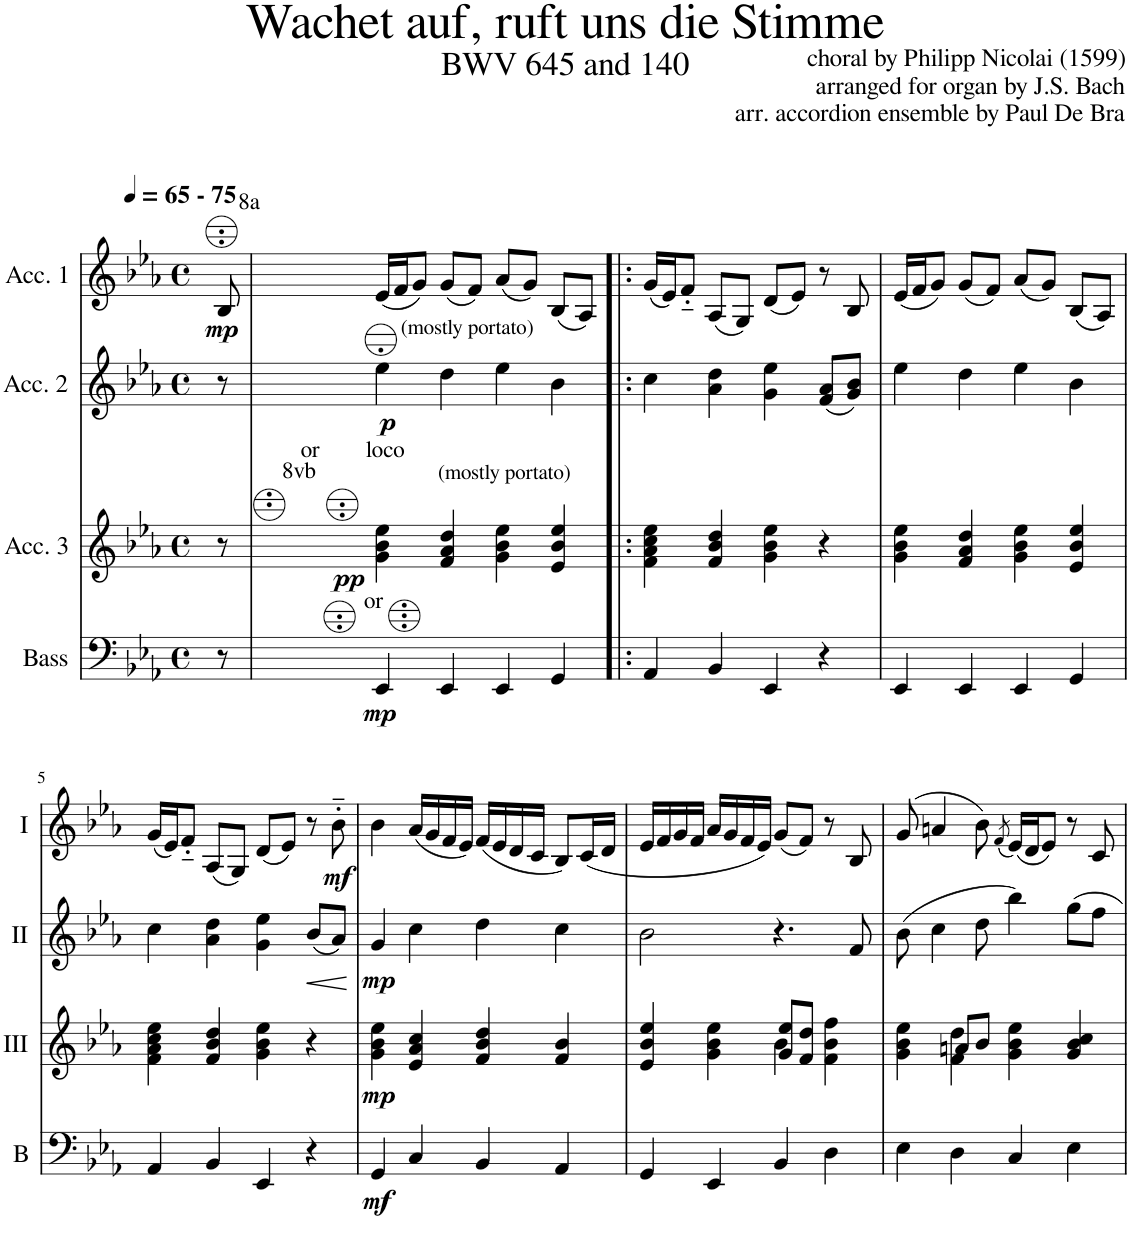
**kern	**dynam	**kern	**dynam	**kern	**dynam	**kern	**dynam
*part4	*part4	*part3	*part3	*part2	*part2	*part1	*part1
*staff4	*staff4	*staff3	*staff3	*staff2	*staff2	*staff1	*staff1
*I"Bass	*	*I"Acc. 3	*	*I"Acc. 2	*	*I"Acc. 1	*
*I'B	*	*	*	*	*	*	*
*clefF4	*	*clefG2	*	*clefG2	*	*clefG2	*
*	*	*Trd7c12	*	*Trd7c12	*	*	*
*k[b-e-a-]	*	*k[b-e-a-]	*	*k[b-e-a-]	*	*k[b-e-a-]	*
*M4/4	*	*M4/4	*	*M4/4	*	*M4/4	*
*met(c)	*	*met(c)	*	*met(c)	*	*met(c)	*
*MM65	*	*MM65	*	*MM65	*	*MM65	*
=1	=1	=1	=1	=1	=1	=1	=1
!	!	!	!	!	!	!LO:TX:a:B:t=- 75	!
!	!	!	!	!	!	!LO:TX:a:t=8a	!
!	!	!	!	!	!	!	!LO:DY:b
8r	.	8r	.	8r	.	8B-/	mp
=2	=2	=2	=2	=2	=2	=2	=2
!	!	!	!	!LO:TX:a:t=(mostly portato)	!	!	!
!	!	!LO:TX:a:t=(mostly portato)	!	!	!	!	!
!	!	!LO:TX:a:t=8vb	!	!	!	!	!
!	!	!LO:TX:a:t=or        loco	!	!	!	!	!
!LO:TX:a:t=or	!	!	!	!	!	!	!
!	!LO:DY:b	!	!LO:DY:b	!	!LO:DY:b	!	!
4EE-/	mp	4g\ 4b-\ 4ee-\	pp	4ee-\	p	(16e-/LL	.
.	.	.	.	.	.	16f/J	.
.	.	.	.	.	.	8g/J)	.
4EE-/	.	4f/ 4a-/ 4dd/	.	4dd\	.	(8g/L	.
.	.	.	.	.	.	8f/J)	.
4EE-/	.	4g\ 4b-\ 4ee-\	.	4ee-\	.	(8a-/L	.
.	.	.	.	.	.	8g/J)	.
4GG/	.	4e-/ 4b-/ 4ee-/	.	4b-\	.	(8B-/L	.
.	.	.	.	.	.	8A-/J)	.
=3!|:	=3!|:	=3!|:	=3!|:	=3!|:	=3!|:	=3!|:	=3!|:
4AA-/	.	4f\ 4a-\ 4cc\ 4ee-\	.	4cc\	.	(16g/LL	.
.	.	.	.	.	.	16e-/J)	.
.	.	.	.	.	.	8f'~/J	.
4BB-/	.	4f/ 4b-/ 4dd/	.	4a-\ 4dd\	.	(8A-/L	.
.	.	.	.	.	.	8G/J)	.
4EE-/	.	4g\ 4b-\ 4ee-\	.	4g\ 4ee-\	.	(8d/L	.
.	.	.	.	.	.	8e-/J)	.
4r	.	4r	.	(8f/ 8a-/L	.	8r	.
.	.	.	.	8g/ 8b-/J)	.	8B-/	.
=4	=4	=4	=4	=4	=4	=4	=4
4EE-/	.	4g\ 4b-\ 4ee-\	.	4ee-\	.	(16e-/LL	.
.	.	.	.	.	.	16f/J	.
.	.	.	.	.	.	8g/J)	.
4EE-/	.	4f/ 4a-/ 4dd/	.	4dd\	.	(8g/L	.
.	.	.	.	.	.	8f/J)	.
4EE-/	.	4g\ 4b-\ 4ee-\	.	4ee-\	.	(8a-/L	.
.	.	.	.	.	.	8g/J)	.
4GG/	.	4e-/ 4b-/ 4ee-/	.	4b-\	.	(8B-/L	.
.	.	.	.	.	.	8A-/J)	.
!!LO:LB:g=z
=5	=5	=5	=5	=5	=5	=5	=5
4AA-/	.	4f\ 4a-\ 4cc\ 4ee-\	.	4cc\	.	(16g/LL	.
.	.	.	.	.	.	16e-/J)	.
.	.	.	.	.	.	8f'~/J	.
4BB-/	.	4f/ 4b-/ 4dd/	.	4a-\ 4dd\	.	(8A-/L	.
.	.	.	.	.	.	8G/J)	.
4EE-/	.	4g\ 4b-\ 4ee-\	.	4g\ 4ee-\	.	(8d/L	.
.	.	.	.	.	.	8e-/J)	.
!	!	!	!	!	!LO:HP:b	!	!
4r	.	4r	.	(8b-/L	<	8r	.
!	!	!	!	!	!	!	!LO:DY:b
.	.	.	.	8a-/J)	.	8b-'~\	mf
.	.	.	.	.	[	.	.
=6	=6	=6	=6	=6	=6	=6	=6
!	!LO:DY:b	!	!LO:DY:b	!	!LO:DY:b	!	!
4GG/	mf	4g\ 4b-\ 4ee-\	mp	4g/	mp	4b-\	.
4C/	.	4e-/ 4a-/ 4cc/	.	4cc\	.	(16a-/LL	.
.	.	.	.	.	.	16g/	.
.	.	.	.	.	.	16f/	.
.	.	.	.	.	.	16e-/JJ)	.
4BB-/	.	4f/ 4b-/ 4dd/	.	4dd\	.	(16f/LL	.
.	.	.	.	.	.	16e-/	.
.	.	.	.	.	.	16d/	.
.	.	.	.	.	.	16c/JJ	.
4AA-/	.	4f/ 4b-/	.	4cc\	.	8B-/L)	.
.	.	.	.	.	.	(16c/L	.
.	.	.	.	.	.	16d/JJ	.
=7	=7	=7	=7	=7	=7	=7	=7
*	*	*^	*	*	*	*	*
4GG/	.	4e-/ 4b-/ 4ee-/	2ryy	.	2b-\	.	16e-/LL	.
.	.	.	.	.	.	.	16f/	.
.	.	.	.	.	.	.	16g/	.
.	.	.	.	.	.	.	16f/JJ	.
4EE-/	.	4g\ 4b-\ 4ee-\	.	.	.	.	16a-/LL	.
.	.	.	.	.	.	.	16g/	.
.	.	.	.	.	.	.	16f/	.
.	.	.	.	.	.	.	16e-/JJ)	.
4BB-/	.	8g/ 8ee-/L	4b-\	.	4.r	.	(8g/L	.
.	.	8f/ 8dd/J	.	.	.	.	8f/J)	.
4D\	.	4f\ 4b-\ 4ff\	4ryy	.	.	.	8r	.
.	.	.	.	.	8f/	.	8B-/	.
=8	=8	=8	=8	=8	=8	=8	=8	=8
4E-\	.	4g\ 4b-\ 4ee-\	4ryy	.	(8b-\	.	(8g/	.
.	.	.	.	.	4cc\	.	4an/	.
4D\	.	8an/L	4f\ 4dd\	.	.	.	.	.
.	.	8b-/J	.	.	8dd\	.	8b-\)	.
.	.	.	.	.	.	.	(8qf/	.
4C/	.	4g\ 4b-\ 4ee-\	2ryy	.	4bb-\)	.	(16e-/LL)	.
.	.	.	.	.	.	.	16d/J	.
.	.	.	.	.	.	.	8e-/J)	.
4E-\	.	4g/ 4b-/ 4cc/	.	.	8gg\L	.	8r	.
.	.	.	.	.	8ff\J	.	8c/	.
*	*	*v	*v	*	*	*	*	*
=	=	=	=	=	=	=	=
*-	*-	*-	*-	*-	*-	*-	*-
